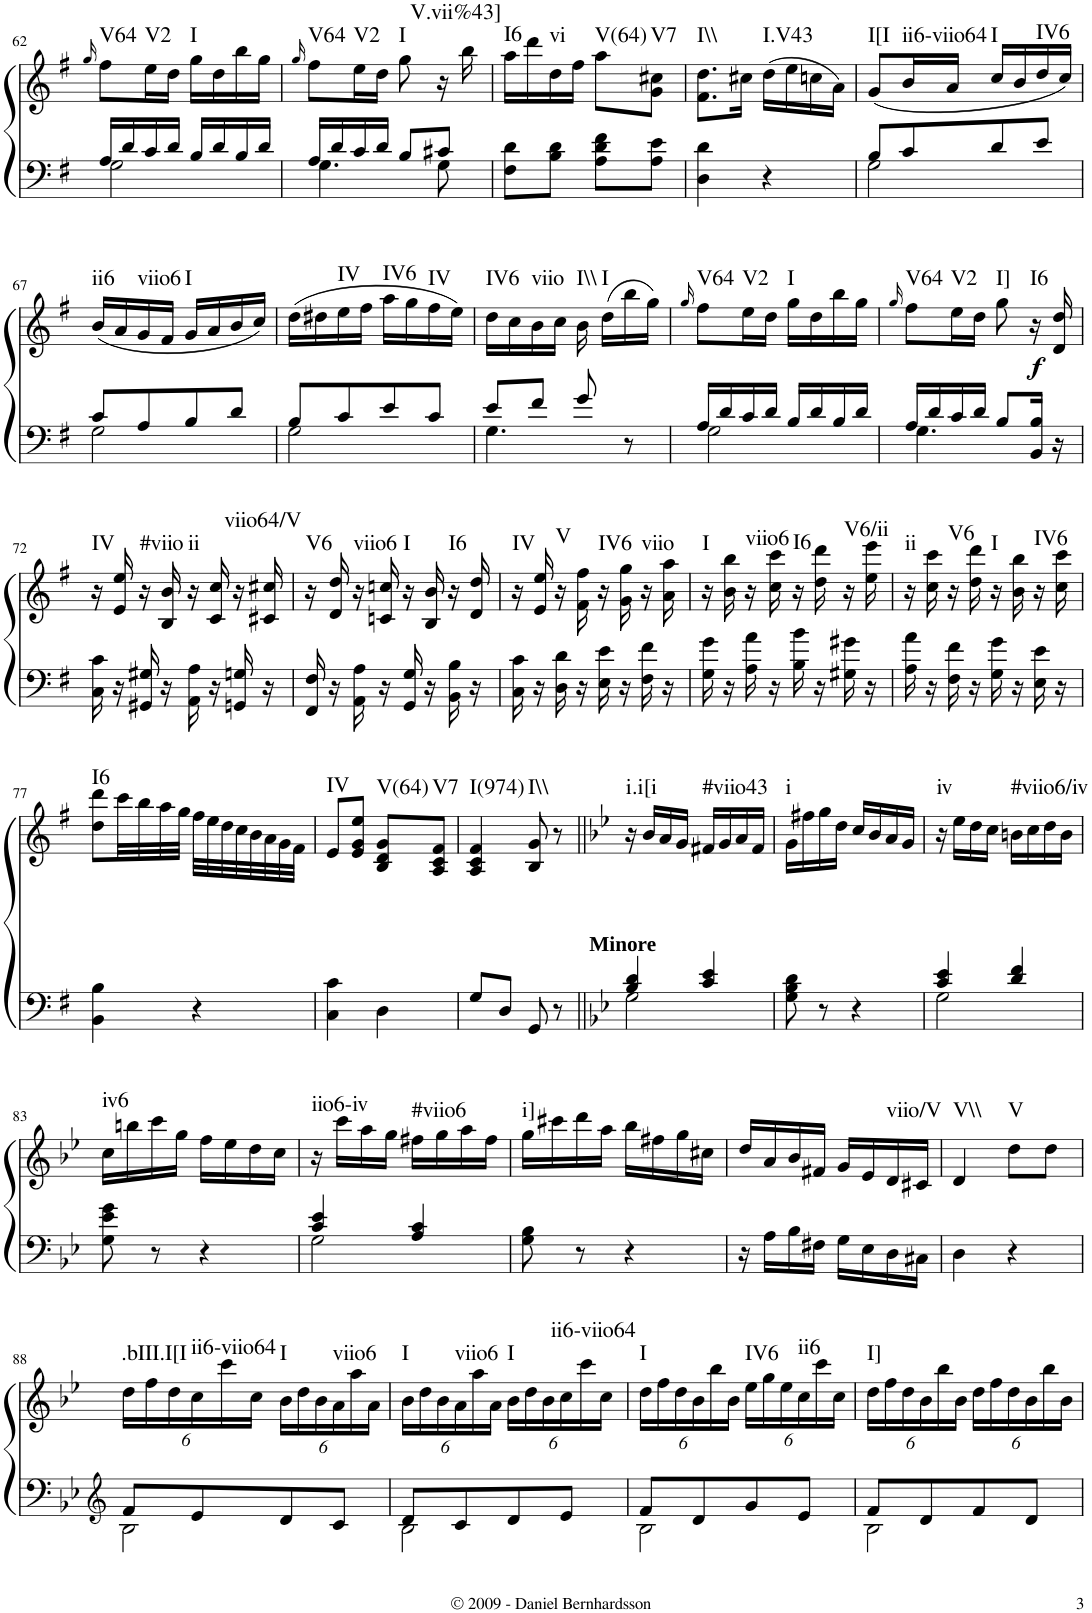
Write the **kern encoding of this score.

**kern	**kern	**dynam	**harte
*part1	*part1	*part1	*part1
*staff2	*staff1	*staff1/2	*
*I"Piano	*	*	*
*I'Pno.	*	*	*
!!LO:PB:g=z
*clefF4	*clefG2	*	*
*k[f#]	*k[f#]	*	*
*G:	*G:	*	*
*M2/4	*M2/4	*	*
=62	=62	=62	=62
.	16qgg/	.	.
*^	*	*	*
!	!	!	!	!LO:H:kt=V64
16A/LL	2G\	8ff#\L	.	N
16d/	.	.	.	.
!	!	!	!	!LO:H:kt=V2
16c/	.	16ee\L	.	N
16d/JJ	.	16dd\JJ	.	.
!	!	!	!	!LO:H:kt=I
16B/LL	.	16gg\LL	.	N
16d/	.	16dd\	.	.
16B/	.	16bb\	.	.
16d/JJ	.	16gg\JJ	.	.
=63	=63	=63	=63	=63
.	.	16qgg/	.	.
!	!	!	!	!LO:H:kt=V64
16A/LL	4.G\	8ff#\L	.	N
16d/	.	.	.	.
!	!	!	!	!LO:H:kt=V2
16c/	.	16ee\L	.	N
16d/JJ	.	16dd\JJ	.	.
!	!	!	!	!LO:H:kt=I
8B/L	.	8gg\	.	N
!	!	!	!	!LO:H:kt=V.vii%43]
8c#X/J	8G\	16r	.	N
.	.	16bb\	.	.
*v	*v	*	*	*
=64	=64	=64	=64
!	!	!	!LO:H:kt=I6
8F#\ 8d\L	16aa\LL	.	N
.	16ddd\	.	.
!	!	!	!LO:H:kt=vi
8B\ 8d\J	16dd\	.	N
.	16ff#\JJ	.	.
!	!	!	!LO:H:kt=V(64)
8A\ 8d\ 8f#\L	8aa\L	.	N
!	!	!	!LO:H:kt=V7
8A\ 8e\J	8g\ 8cc#X\J	.	N
=65	=65	=65	=65
!	!	!	!LO:H:kt=I\\
4D\ 4d\	8.f#\ 8.dd\L	.	N
.	16cc#X\Jk	.	.
!	!	!	!LO:H:kt=I.V43
4r	(16dd\LL	.	N
.	16ee\	.	.
.	16ccn\	.	.
.	16a\JJ)	.	.
=66	=66	=66	=66
*^	*	*	*
!	!	!	!	!LO:H:kt=I[I
8B/L	2G\	(8g/L	.	N
!	!	!	!	!LO:H:kt=ii6-viio64
8c/	.	16b/L	.	N
.	.	16a/JJ	.	.
!	!	!	!	!LO:H:kt=I
8d/	.	16cc/LL	.	N
.	.	16b/	.	.
!	!	!	!	!LO:H:kt=IV6
8e/J	.	16dd/	.	N
.	.	16cc/JJ)	.	.
!!LO:LB:g=z
=67	=67	=67	=67	=67
!	!	!	!	!LO:H:kt=ii6
8c/L	2G\	(16b/LL	.	N
.	.	16a/	.	.
!	!	!	!	!LO:H:kt=viio6
8A/	.	16g/	.	N
.	.	16f#/JJ	.	.
!	!	!	!	!LO:H:kt=I
8B/	.	16g/LL	.	N
.	.	16a/	.	.
8d/J	.	16b/	.	.
.	.	16cc/JJ)	.	.
=68	=68	=68	=68	=68
8B/L	2G\	(16dd\LL	.	.
.	.	16dd#X\	.	.
!	!	!	!	!LO:H:kt=IV
8c/	.	16ee\	.	N
.	.	16ff#\JJ	.	.
!	!	!	!	!LO:H:kt=IV6
8e/	.	16aa\LL	.	N
.	.	16gg\	.	.
!	!	!	!	!LO:H:kt=IV
8c/J	.	16ff#\	.	N
.	.	16ee\JJ)	.	.
=69	=69	=69	=69	=69
!	!	!	!	!LO:H:kt=IV6
8e/L	4.G\	16dd\LL	.	N
.	.	16cc\	.	.
!	!	!	!	!LO:H:kt=viio
8f#/J	.	16b\	.	N
.	.	16cc\JJ	.	.
!	!	!	!	!LO:H:kt=I\\
8g/	.	16b\	.	N
!	!	!	!	!LO:H:kt=I
.	.	(16dd\LL	.	N
8r	8ryy	16bb\	.	.
.	.	16gg\JJ)	.	.
=70	=70	=70	=70	=70
.	.	16qgg/	.	.
!	!	!	!	!LO:H:kt=V64
16A/LL	2G\	8ff#\L	.	N
16d/	.	.	.	.
!	!	!	!	!LO:H:kt=V2
16c/	.	16ee\L	.	N
16d/JJ	.	16dd\JJ	.	.
!	!	!	!	!LO:H:kt=I
16B/LL	.	16gg\LL	.	N
16d/	.	16dd\	.	.
16B/	.	16bb\	.	.
16d/JJ	.	16gg\JJ	.	.
=71	=71	=71	=71	=71
.	.	16qgg/	.	.
!	!	!	!	!LO:H:kt=V64
16A/LL	4.G\	8ff#\L	.	N
16d/	.	.	.	.
!	!	!	!	!LO:H:kt=V2
16c/	.	16ee\L	.	N
16d/JJ	.	16dd\JJ	.	.
!	!	!	!	!LO:H:kt=I]
8B/L	.	8gg\	.	N
!	!	!	!LO:DY:b	!LO:H:kt=I6
16BB/ 16B/Jk	8ryy	16r	f	N
16r	.	16d/ 16dd/	.	.
*v	*v	*	*	*
!!LO:LB:g=z
=72	=72	=72	=72
!	!	!	!LO:H:kt=IV
16C\ 16c\	16r	.	N
16r	16e/ 16ee/	.	.
!	!	!	!LO:H:kt=#viio
16GG#X/ 16G#X/	16r	.	N
16r	16B/ 16b/	.	.
!	!	!	!LO:H:kt=ii
16AA\ 16A\	16r	.	N
16r	16c/ 16cc/	.	.
!	!	!	!LO:H:kt=viio64/V
16GGn/ 16Gn/	16r	.	N
16r	16c#X/ 16cc#X/	.	.
=73	=73	=73	=73
!	!	!	!LO:H:kt=V6
16FF#/ 16F#/	16r	.	N
16r	16d/ 16dd/	.	.
!	!	!	!LO:H:kt=viio6
16AA\ 16A\	16r	.	N
16r	16cn/ 16ccn/	.	.
!	!	!	!LO:H:kt=I
16GG/ 16G/	16r	.	N
16r	16B/ 16b/	.	.
!	!	!	!LO:H:kt=I6
16BB\ 16B\	16r	.	N
16r	16d/ 16dd/	.	.
=74	=74	=74	=74
!	!	!	!LO:H:kt=IV
16C\ 16c\	16r	.	N
16r	16e/ 16ee/	.	.
!	!	!	!LO:H:kt=V
16D\ 16d\	16r	.	N
16r	16f#\ 16ff#\	.	.
!	!	!	!LO:H:kt=IV6
16E\ 16e\	16r	.	N
16r	16g\ 16gg\	.	.
!	!	!	!LO:H:kt=viio
16F#\ 16f#\	16r	.	N
16r	16a\ 16aa\	.	.
=75	=75	=75	=75
!	!	!	!LO:H:kt=I
16G\ 16g\	16r	.	N
16r	16b\ 16bb\	.	.
!	!	!	!LO:H:kt=viio6
16A\ 16a\	16r	.	N
16r	16cc\ 16ccc\	.	.
!	!	!	!LO:H:kt=I6
16B\ 16b\	16r	.	N
16r	16dd\ 16ddd\	.	.
!	!	!	!LO:H:kt=V6/ii
16G#X\ 16g#X\	16r	.	N
16r	16ee\ 16eee\	.	.
=76	=76	=76	=76
!	!	!	!LO:H:kt=ii
16A\ 16a\	16r	.	N
16r	16cc\ 16ccc\	.	.
!	!	!	!LO:H:kt=V6
16F#\ 16f#\	16r	.	N
16r	16dd\ 16ddd\	.	.
!	!	!	!LO:H:kt=I
16G\ 16g\	16r	.	N
16r	16b\ 16bb\	.	.
!	!	!	!LO:H:kt=IV6
16E\ 16e\	16r	.	N
16r	16cc\ 16ccc\	.	.
!!LO:LB:g=z
=77	=77	=77	=77
!	!	!	!LO:H:kt=I6
4BB\ 4B\	8dd\ 8ddd\L	.	N
.	32ccc\LL	.	.
.	32bb\	.	.
.	32aa\	.	.
.	32gg\JJJ	.	.
4r	32ff#\LLL	.	.
.	32ee\	.	.
.	32dd\	.	.
.	32cc\	.	.
.	32b\	.	.
.	32a\	.	.
.	32g\	.	.
.	32f#\JJJ	.	.
=78	=78	=78	=78
!	!	!	!LO:H:kt=IV
4C\ 4c\	8e/L	.	N
.	8e/ 8g/ 8ee/J	.	.
!	!	!	!LO:H:kt=V(64)
4D\	8B/ 8d/ 8g/L	.	N
!	!	!	!LO:H:kt=V7
.	8A/ 8c/ 8f#/J	.	N
=79	=79	=79	=79
!	!	!	!LO:H:kt=I(974)
8G/L	4A/ 4c/ 4f#/	.	N
8D/J	.	.	.
!	!	!	!LO:H:kt=I\\
8GG/	8B/ 8g/	.	N
!	!LO:TX:b:B:t=Minore	!	!
8r	8r	.	.
=80||	=80||	=80||	=80||
*k[b-e-]	*k[b-e-]	*	*
*B-:	*B-:	*	*
*^	*	*	*
!	!	!	!	!LO:H:kt=i.i[i
4B-/ 4d/	2G\	16r	.	N
.	.	16b-/LL	.	.
.	.	16a/	.	.
.	.	16g/JJ	.	.
!	!	!	!	!LO:H:kt=#viio43
4c/ 4e-/	.	16f#X/LL	.	N
.	.	16g/	.	.
.	.	16a/	.	.
.	.	16f#/JJ	.	.
*v	*v	*	*	*
=81	=81	=81	=81
!	!	!	!LO:H:kt=i
8G\ 8B-\ 8d\	16g\LL	.	N
.	16ff#X\	.	.
8r	16gg\	.	.
.	16dd\JJ	.	.
4r	16cc/LL	.	.
.	16b-/	.	.
.	16a/	.	.
.	16g/JJ	.	.
=82	=82	=82	=82
*^	*	*	*
!	!	!	!	!LO:H:kt=iv
4c/ 4e-/	2G\	16r	.	N
.	.	16ee-\LL	.	.
.	.	16dd\	.	.
.	.	16cc\JJ	.	.
!	!	!	!	!LO:H:kt=#viio6/iv
4d/ 4f/	.	16bn\LL	.	N
.	.	16cc\	.	.
.	.	16dd\	.	.
.	.	16b\JJ	.	.
*v	*v	*	*	*
!!LO:LB:g=z
=83	=83	=83	=83
!	!	!	!LO:H:kt=iv6
8G\ 8e-\ 8g\	16cc\LL	.	N
.	16bbn\	.	.
8r	16ccc\	.	.
.	16gg\JJ	.	.
4r	16ff\LL	.	.
.	16ee-\	.	.
.	16dd\	.	.
.	16cc\JJ	.	.
=84	=84	=84	=84
*^	*	*	*
!	!	!	!	!LO:H:kt=iio6-iv
4c/ 4e-/	2G\	16r	.	N
.	.	16ccc\LL	.	.
.	.	16aa\	.	.
.	.	16gg\JJ	.	.
!	!	!	!	!LO:H:kt=#viio6
4A/ 4c/	.	16ff#X\LL	.	N
.	.	16gg\	.	.
.	.	16aa\	.	.
.	.	16ff#\JJ	.	.
*v	*v	*	*	*
=85	=85	=85	=85
!	!	!	!LO:H:kt=i]
8G\ 8B-\	16gg\LL	.	N
.	16ccc#X\	.	.
8r	16ddd\	.	.
.	16aa\JJ	.	.
4r	16bb-\LL	.	.
.	16ff#X\	.	.
.	16gg\	.	.
.	16cc#X\JJ	.	.
=86	=86	=86	=86
16r	16dd/LL	.	.
16A\LL	16a/	.	.
16B-\	16b-/	.	.
16F#X\JJ	16f#X/JJ	.	.
16G\LL	16g/LL	.	.
16E-\	16e-/	.	.
!	!	!	!LO:H:kt=viio/V
16D\	16d/	.	N
16C#X\JJ	16c#X/JJ	.	.
=87	=87	=87	=87
!	!	!	!LO:H:kt=V\\
4D\	4d/	.	N
!	!	!	!LO:H:kt=V
4r	8dd\L	.	N
.	8dd\J	.	.
!!LO:LB:g=z
=88	=88	=88	=88
*clefG2	*	*	*
*^	*	*	*
*	*	*Xbrackettup	*	*
!	!	!	!	!LO:H:kt=.bIII.I[I
8f/L	2B-\	24dd\LL	.	N
.	.	24ff\	.	.
.	.	24dd\	.	.
!	!	!	!	!LO:H:kt=ii6-viio64
8e-/	.	24cc\	.	N
.	.	24ccc\	.	.
.	.	24cc\JJ	.	.
!	!	!	!	!LO:H:kt=I
8d/	.	24b-\LL	.	N
.	.	24dd\	.	.
.	.	24b-\	.	.
!	!	!	!	!LO:H:kt=viio6
8c/J	.	24a\	.	N
.	.	24aa\	.	.
.	.	24a\JJ	.	.
=89	=89	=89	=89	=89
!	!	!	!	!LO:H:kt=I
8d/L	2B-\	24b-\LL	.	N
.	.	24dd\	.	.
.	.	24b-\	.	.
!	!	!	!	!LO:H:kt=viio6
8c/	.	24a\	.	N
.	.	24aa\	.	.
.	.	24a\JJ	.	.
!	!	!	!	!LO:H:kt=I
8d/	.	24b-\LL	.	N
.	.	24dd\	.	.
.	.	24b-\	.	.
!	!	!	!	!LO:H:kt=ii6-viio64
8e-/J	.	24cc\	.	N
.	.	24ccc\	.	.
.	.	24cc\JJ	.	.
=90	=90	=90	=90	=90
!	!	!	!	!LO:H:kt=I
8f/L	2B-\	24dd\LL	.	N
.	.	24ff\	.	.
.	.	24dd\	.	.
8d/	.	24b-\	.	.
.	.	24bb-\	.	.
.	.	24b-\JJ	.	.
!	!	!	!	!LO:H:kt=IV6
8g/	.	24ee-\LL	.	N
.	.	24gg\	.	.
.	.	24ee-\	.	.
!	!	!	!	!LO:H:kt=ii6
8e-/J	.	24cc\	.	N
.	.	24ccc\	.	.
.	.	24cc\JJ	.	.
=91	=91	=91	=91	=91
!	!	!	!	!LO:H:kt=I]
8f/L	2B-\	24dd\LL	.	N
.	.	24ff\	.	.
.	.	24dd\	.	.
8d/	.	24b-\	.	.
.	.	24bb-\	.	.
.	.	24b-\JJ	.	.
8f/	.	24dd\LL	.	.
.	.	24ff\	.	.
.	.	24dd\	.	.
8d/J	.	24b-\	.	.
.	.	24bb-\	.	.
.	.	24b-\JJ	.	.
*v	*v	*	*	*
=	=	=	=
*-	*-	*-	*-
